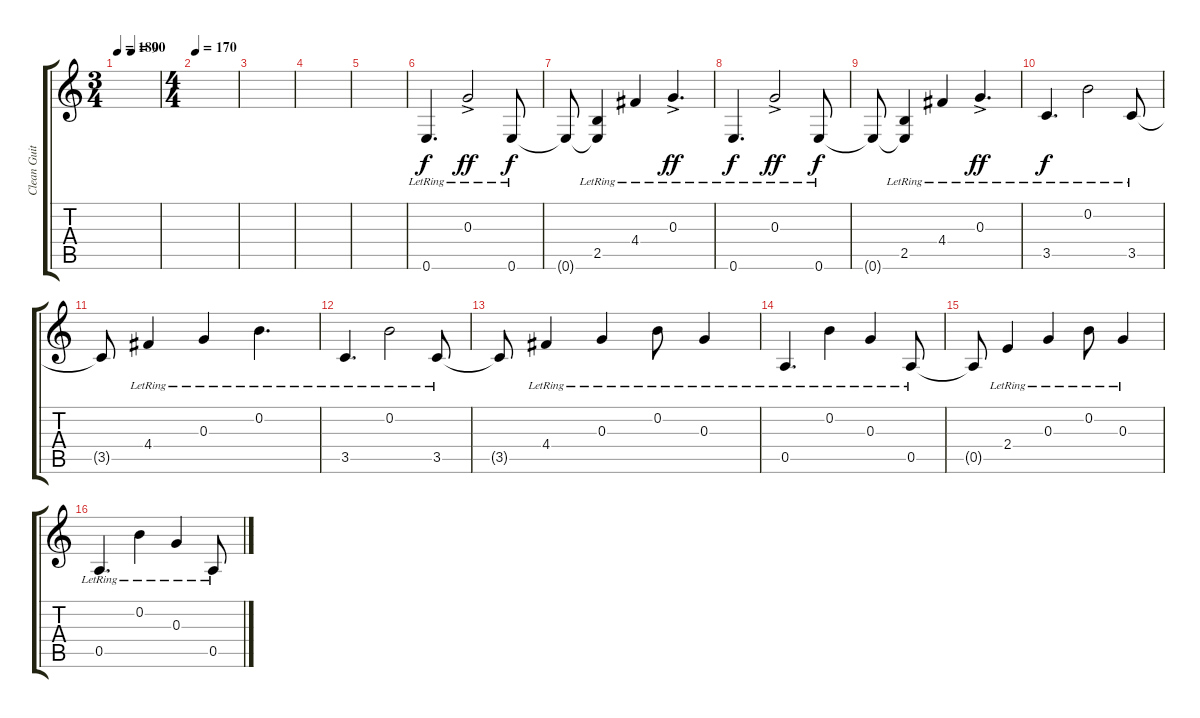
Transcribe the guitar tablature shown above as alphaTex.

\track ("Clean Guitar 3" "Clean Guit") {instrument acousticguitarsteel}
\staff {score tabs}
\tuning (E4 B3 G3 D3 A2 E2) {hide}
\ts (3 4)
\tempo 180
\tempo (90 0.3333333333333333)
\clef g2
\ks c
|
\ts (4 4)
\tempo 170
|
|
|
|
0.6{lr}.4{d} 0.3{ac lr}.2{dy ff} 0.6{lr}.8{dy f} |
0.6{t}.8 (2.5{lr} 0.6{t}).4 4.4{lr}.4 0.3{ac lr}.4{d dy ff} |
0.6{lr}.4{d dy f} 0.3{ac lr}.2{dy ff} 0.6{lr}.8{dy f} |
0.6{t}.8 (2.5{lr} 0.6{t}).4 4.4{lr}.4 0.3{ac lr}.4{d dy ff} |
3.5{lr}.4{d dy f} 0.2{lr}.2 3.5{lr}.8 |
3.5{t}.8 4.4{lr}.4 0.3{lr}.4 0.2{lr}.4{d} |
3.5{lr}.4{d} 0.2{lr}.2 3.5{lr}.8 |
3.5{t}.8 4.4{lr}.4 0.3{lr}.4 0.2{lr}.8 0.3{lr}.4 |
0.5{lr}.4{d} 0.2{lr}.4 0.3{lr}.4 0.5{lr}.8 |
0.5{t}.8 2.4{lr}.4 0.3{lr}.4 0.2{lr}.8 0.3{lr}.4 |
0.5{lr}.4{d} 0.2{lr}.4 0.3{lr}.4 0.5{lr}.8
